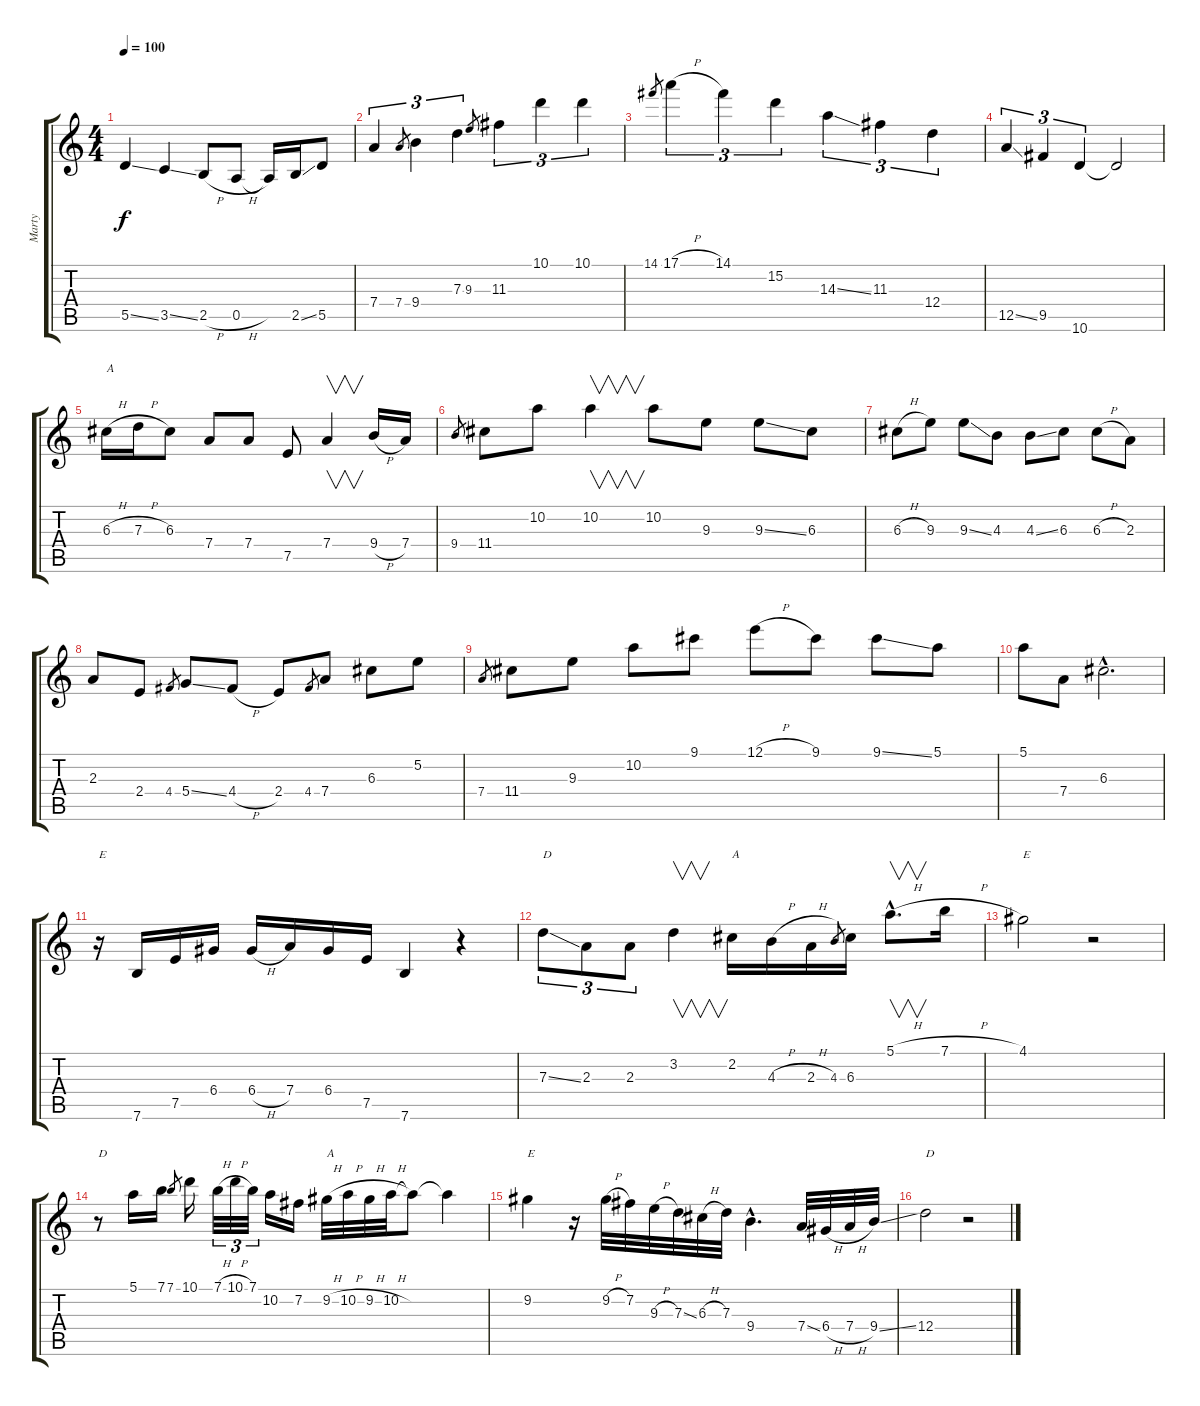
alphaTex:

\track ("Marty" "Marty") {instrument distortionguitar}
\staff {score tabs}
\tuning (E4 B3 G3 D3 A2 E2) {hide}
\ts (4 4)
\tempo 100
\clef g2
\ks c
5.5{ss}.4{dy f} 3.5{ss}.4 2.5{h}.8 0.5{h}.8 0.5{t}.16 2.5{ss}.16 5.5.8 |
7.4.4{tu (3 2)} 7.4.8{gr} 9.4.4{tu (3 2)} 7.3.4{tu (3 2)} 9.3.8{gr} 11.3.4{tu (3 2)} 10.1.4{tu (3 2)} 10.1.4{tu (3 2)} |
14.1.8{gr} 17.1{h}.4{tu (3 2)} 14.1.4{tu (3 2)} 15.2.4{tu (3 2)} 14.3{ss}.4{tu (3 2)} 11.3.4{tu (3 2)} 12.4.4{tu (3 2)} |
12.5{ss}.4{tu (3 2)} 9.5.4{tu (3 2)} 10.6.4{tu (3 2)} 10.6{t}.2 |
6.3{h}.16{txt "A"} 7.3{h}.16 6.3.8 7.4.8 7.4.8 7.5.8 7.4.4{v} 9.4{h}.16 7.4.16 |
9.4.8{gr} 11.4.8 10.2.8 10.2.4{v} 10.2.8 9.3.8 9.3{ss}.8 6.3.8 |
6.3{h}.8 9.3.8 9.3{ss}.8 4.3.8 4.3{ss}.8 6.3.8 6.3{h}.8 2.3.8 |
2.3.8 2.4.8 4.4.8{gr} 5.4{ss}.8 4.4{h}.8 2.4.8 4.4.8{gr} 7.4.8 6.3.8 5.2.8 |
7.4.8{gr} 11.4.8 9.3.8 10.2.8 9.1.8 12.1{h}.8 9.1.8 9.1{ss}.8 5.1.8 |
5.1.8 7.4.8 6.3{hac}.2{d} |
r.16{txt "E"} 7.6.16 7.5.16 6.4.16 6.4{h}.16 7.4.16 6.4.16 7.5.16 7.6.4 r.4 |
7.3{ss}.8{tu (3 2) txt "D"} 2.3.8{tu (3 2)} 2.3.8{tu (3 2)} 3.2.4{v} 2.2.16{txt "A"} 4.3{h}.16 2.3{h}.16 4.3.8{gr} 6.3.16 5.1{h hac}.8{v d} 7.1{h}.16 |
4.1.2{txt "E"} r.2 |
r.8{txt "D"} 5.1.16 7.1.16 7.1.8{gr} 10.1.16 7.1{h}.32{tu (3 2)} 10.1{h}.32{tu (3 2)} 7.1.32{tu (3 2)} 10.2.16 7.2.16 9.2{h}.32{txt "A"} 10.2{h}.32 9.2{h}.32 10.2{h}.32 10.2{t}.8 10.2{t}.4 |
9.2.4{txt "E"} r.16 9.2{h}.32 7.2.32 9.3{h}.32 7.3{ss}.32 6.3{h}.32 7.3.32 9.4{hac}.4{d} 7.4{ss}.32 6.4{h}.32 7.4{h}.32 9.4{ss}.32 |
12.4.2{txt "D"} r.2
